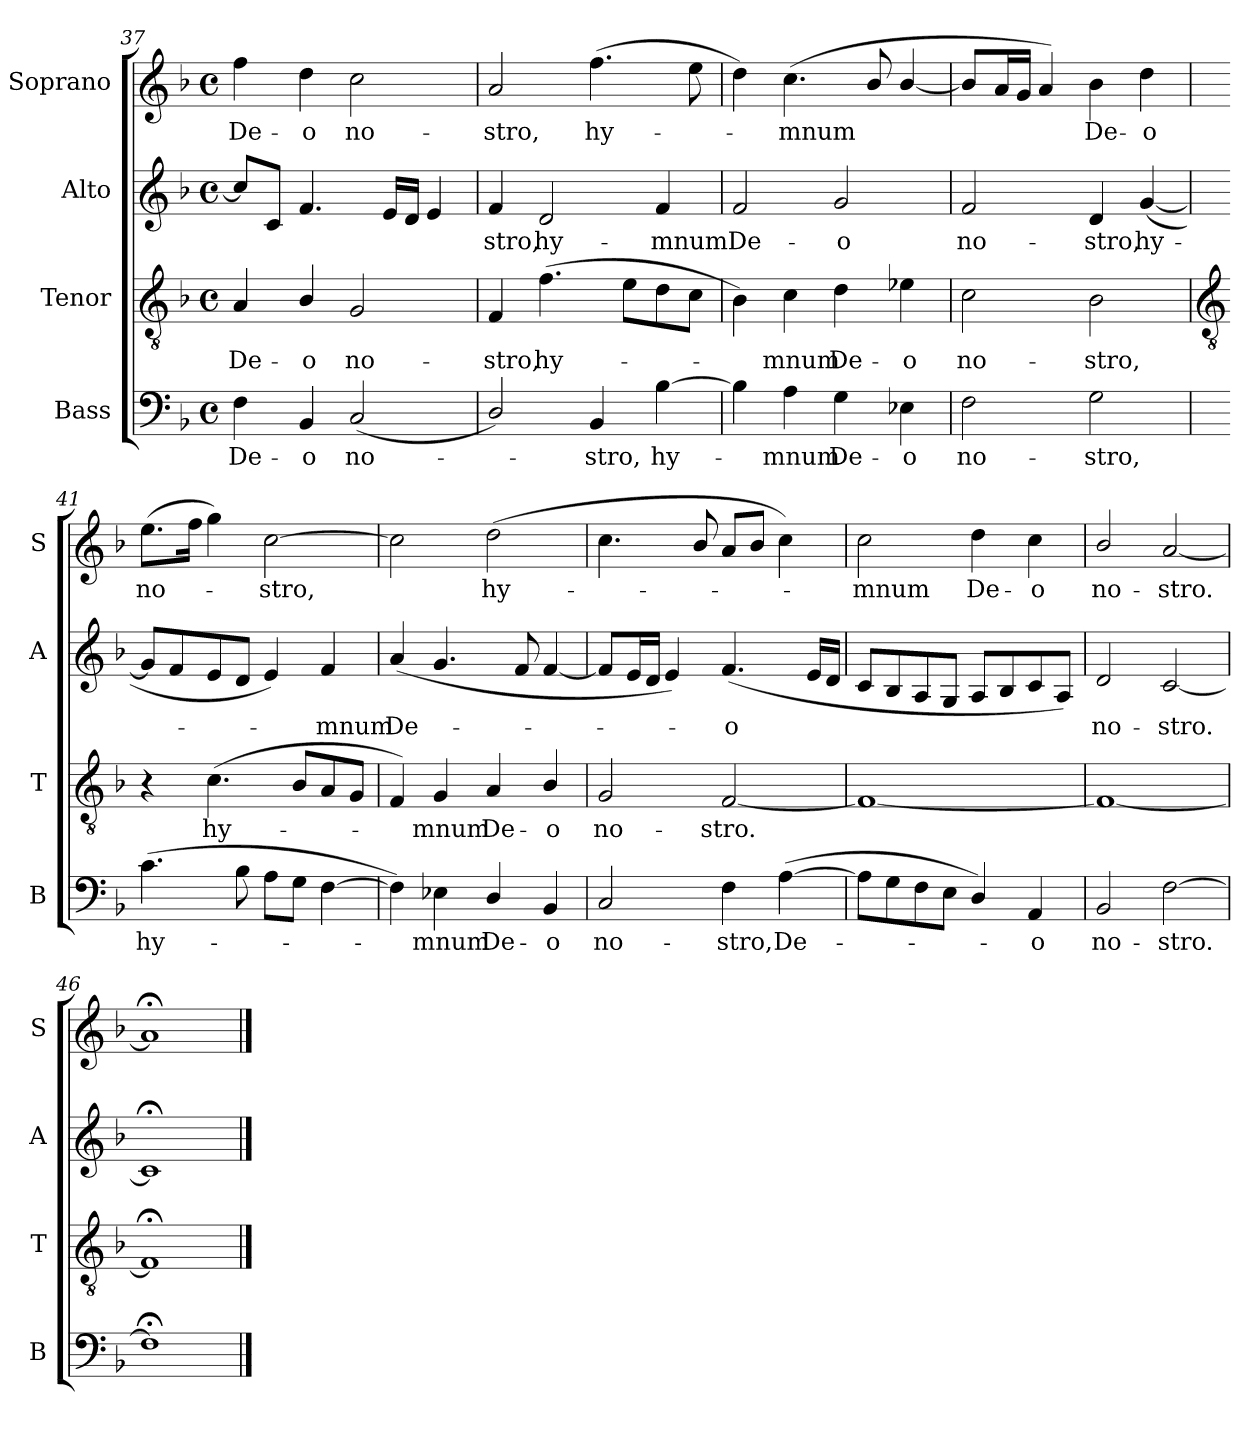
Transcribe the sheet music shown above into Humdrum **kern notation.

**kern	**text	**kern	**text	**kern	**text	**kern	**text
*part4	*part4	*part3	*part3	*part2	*part2	*part1	*part1
*staff4	*staff4	*staff3	*staff3	*staff2	*staff2	*staff1	*staff1
*I"Bass	*	*I"Tenor	*	*I"Alto	*	*I"Soprano	*
*I'B	*	*I'T	*	*I'A	*	*I'S	*
*clefF4	*	*clefGv2	*	*clefG2	*	*clefG2	*
*k[b-]	*	*k[b-]	*	*k[b-]	*	*k[b-]	*
*F:	*	*F:	*	*F:	*	*F:	*
*M4/4	*	*M4/4	*	*M4/4	*	*M4/4	*
*met(c)	*	*met(c)	*	*met(c)	*	*met(c)	*
=37	=37	=37	=37	=37	=37	=37	=37
!	!LO:LY:b	!	!LO:LY:b	!	!	!	!LO:LY:b
4F	De-	4A	De-	8ccL]	.	4ff	De-
.	.	.	.	8cJ	.	.	.
!	!LO:LY:b	!	!LO:LY:b	!	!	!	!LO:LY:b
4BB-	-o	4B-/	-o	4.f	.	4dd	-o
!	!LO:LY:b	!	!LO:LY:b	!	!	!	!LO:LY:b
(<2C	no-	2G	no-	.	.	2cc	no-
.	.	.	.	16eLL	.	.	.
.	.	.	.	16dJJ	.	.	.
.	.	.	.	4e	.	.	.
=38	=38	=38	=38	=38	=38	=38	=38
!	!	!	!LO:LY:b	!	!LO:LY:b	!	!LO:LY:b
2D/)	.	4F	-stro,	4f	-stro,	2a	-stro,
!	!	!	!LO:LY:b	!	!LO:LY:b	!	!
.	.	(>4.f	hy-	2d	hy-	.	.
!	!LO:LY:b	!	!	!	!	!	!LO:LY:b
4BB-	stro,	.	.	.	.	(>4.ff	hy-
.	.	8eL	.	.	.	.	.
!	!LO:LY:b	!	!	!	!LO:LY:b	!	!
[4B-	hy-	8d	.	4f	-mnum	.	.
.	.	8cJ	.	.	.	8ee	.
=39	=39	=39	=39	=39	=39	=39	=39
!	!	!	!	!	!LO:LY:b	!	!
4B-]	.	4B-)	.	2f	De-	4dd)	.
!	!LO:LY:b	!	!LO:LY:b	!	!	!	!LO:LY:b
4A	mnum	4c	mnum	.	.	(<4.cc	mnum
!	!LO:LY:b	!	!LO:LY:b	!	!LO:LY:b	!	!
4G	De-	4d	De-	2g	-o	.	.
.	.	.	.	.	.	8b-/	.
!	!LO:LY:b	!	!LO:LY:b	!	!	!	!
4E-X	-o	4e-X	-o	.	.	[4b-/	.
=40	=40	=40	=40	=40	=40	=40	=40
!	!LO:LY:b	!	!LO:LY:b	!	!LO:LY:b	!	!
2F	no-	2c	no-	2f	no-	8b-L]	.
.	.	.	.	.	.	16aL	.
.	.	.	.	.	.	16gJJ	.
.	.	.	.	.	.	4a)	.
!	!LO:LY:b	!	!LO:LY:b	!	!LO:LY:b	!	!LO:LY:b
2G	-stro,	2B-	-stro,	4d	-stro,	4b-	De-
!	!	!	!	!	!LO:LY:b	!	!LO:LY:b
.	.	.	.	(<[4g	hy-	4dd	-o
!!LO:LB:g=z
=41	=41	=41	=41	=41	=41	=41	=41
*	*	*clefGv2	*	*	*	*	*
!	!LO:LY:b	!	!	!	!	!	!LO:LY:b
(>4.c	hy-	4r	.	8gL]	.	(>8.eeL	no-
.	.	.	.	8f	.	.	.
.	.	.	.	.	.	16ffJ	.
!	!	!	!LO:LY:b	!	!	!	!
.	.	(<4.c	hy-	8e	.	4gg)	.
8B-	.	.	.	8dJ	.	.	.
!	!	!	!	!	!	!	!LO:LY:b
8AL	.	.	.	4e)	.	[2cc	stro,
8GJ	.	8B-/L	.	.	.	.	.
!	!	!	!	!	!LO:LY:b	!	!
[4F	.	8A	.	4f	mnum	.	.
.	.	8GJ	.	.	.	.	.
=42	=42	=42	=42	=42	=42	=42	=42
!	!	!	!	!	!LO:LY:b	!	!
4F])	.	4F)	.	(<4a	De-	2cc]	.
!	!LO:LY:b	!	!LO:LY:b	!	!	!	!
4E-X	mnum	4G	mnum	4.g	.	.	.
!	!LO:LY:b	!	!LO:LY:b	!	!	!	!LO:LY:b
4D/	De-	4A	De-	.	.	(>2dd	hy-
.	.	.	.	8f	.	.	.
!	!LO:LY:b	!	!LO:LY:b	!	!	!	!
4BB-	-o	4B-/	-o	[4f	.	.	.
=43	=43	=43	=43	=43	=43	=43	=43
!	!LO:LY:b	!	!LO:LY:b	!	!	!	!
2C	no-	2G	no-	8fL]	.	4.cc	.
.	.	.	.	16eL	.	.	.
.	.	.	.	16dJJ	.	.	.
.	.	.	.	4e)	.	.	.
.	.	.	.	.	.	8b-/	.
!	!LO:LY:b	!	!LO:LY:b	!	!LO:LY:b	!	!
4F	-stro,	[2F	-stro.	(<4.f	o	8aL	.
.	.	.	.	.	.	8b-J	.
!	!LO:LY:b	!	!	!	!	!	!
(>[4A	De-	.	.	.	.	4cc)	.
.	.	.	.	16eLL	.	.	.
.	.	.	.	16dJJ	.	.	.
=44	=44	=44	=44	=44	=44	=44	=44
!	!	!	!	!	!	!	!LO:LY:b
8AL]	.	1F_	.	8cL	.	2cc	mnum
8G	.	.	.	8B-	.	.	.
8F	.	.	.	8A	.	.	.
8EJ	.	.	.	8GJ	.	.	.
!	!	!	!	!	!	!	!LO:LY:b
4D/)	.	.	.	8AL	.	4dd	De-
.	.	.	.	8B-	.	.	.
!	!LO:LY:b	!	!	!	!	!	!LO:LY:b
4AA	o	.	.	8c	.	4cc	-o
.	.	.	.	8AJ)	.	.	.
=45	=45	=45	=45	=45	=45	=45	=45
!	!LO:LY:b	!	!	!	!LO:LY:b	!	!LO:LY:b
2BB-	no-	1F_	.	2d	no-	2b-/	no-
!	!LO:LY:b	!	!	!	!LO:LY:b	!	!LO:LY:b
[2F	-stro.	.	.	[2c	-stro.	[2a	-stro.
=46	=46	=46	=46	=46	=46	=46	=46
1F;<]	.	1F;<]	.	1c;<]	.	1a;<]	.
==	==	==	==	==	==	==	==
*-	*-	*-	*-	*-	*-	*-	*-
